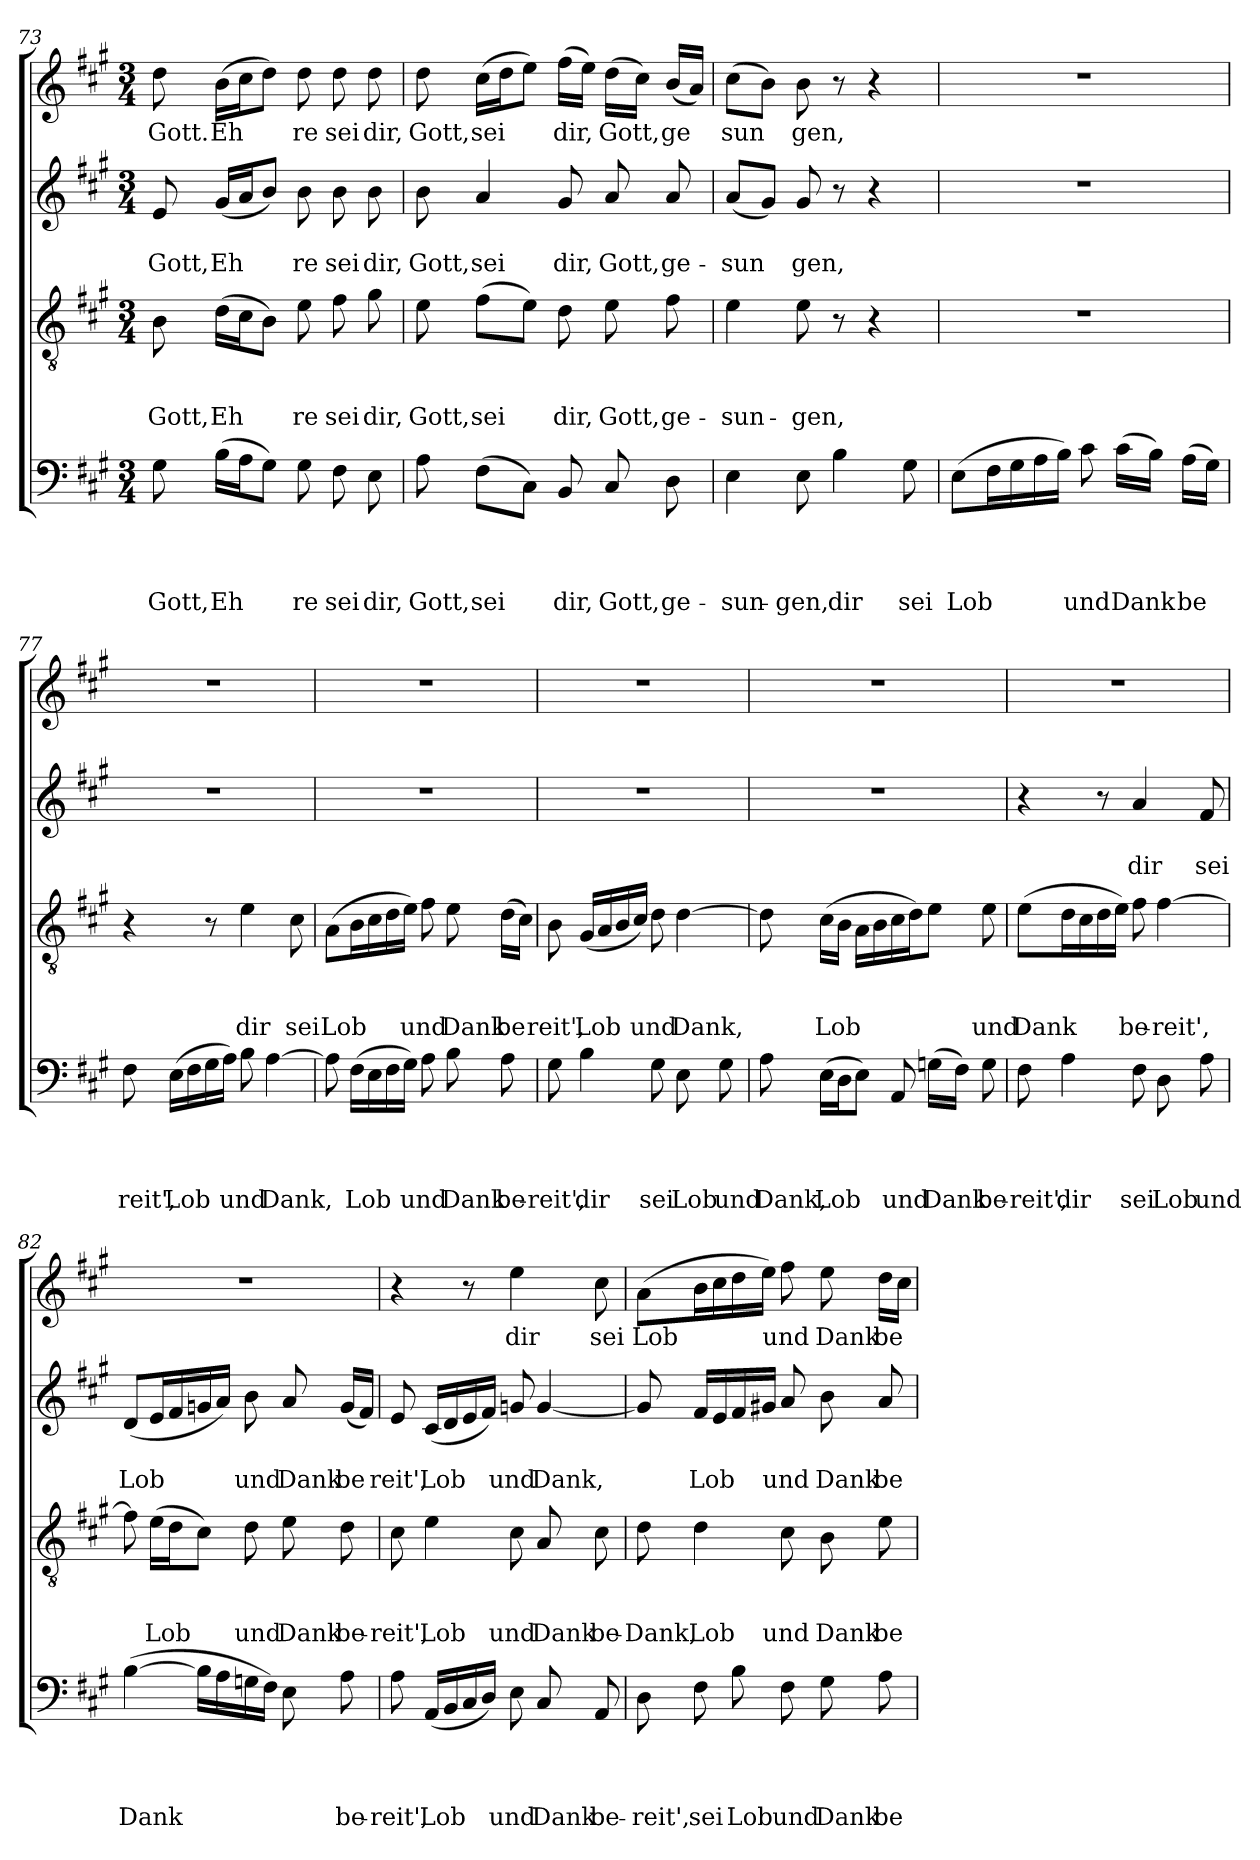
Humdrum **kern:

**kern	**text	**text	**text	**text	**kern	**text	**text	**text	**kern	**text	**text	**kern	**text
*part4	*part4	*part4	*part4	*part4	*part3	*part3	*part3	*part3	*part2	*part2	*part2	*part1	*part1
*staff4	*staff4	*staff4	*staff4	*staff4	*staff3	*staff3	*staff3	*staff3	*staff2	*staff2	*staff2	*staff1	*staff1
*clefF4	*	*	*	*	*clefGv2	*	*	*	*clefG2	*	*	*clefG2	*
*k[f#c#g#]	*	*	*	*	*k[f#c#g#]	*	*	*	*k[f#c#g#]	*	*	*k[f#c#g#]	*
*A:	*	*	*	*	*A:	*	*	*	*A:	*	*	*A:	*
*M3/4	*	*	*	*	*M3/4	*	*	*	*M3/4	*	*	*M3/4	*
=73	=73	=73	=73	=73	=73	=73	=73	=73	=73	=73	=73	=73	=73
!	!	!	!	!LO:LY:b	!	!	!	!LO:LY:b	!	!	!LO:LY:b	!	!LO:LY:b
8G#\	.	.	.	Gott,	8B\	.	.	Gott,	8e/	.	Gott,	8dd\	Gott.
!	!	!	!	!LO:LY:b	!	!	!	!LO:LY:b	!	!	!LO:LY:b	!	!LO:LY:b
(>16B\LL	.	.	.	Eh	(>16d\LL	.	.	Eh	(<16g#/LL	.	Eh	(>16b\LL	Eh
16A\J	.	.	.	.	16c#\J	.	.	.	16a/J	.	.	16cc#\J	.
8G#\J)	.	.	.	.	8B\J)	.	.	.	8b/J)	.	.	8dd\J)	.
!	!	!	!	!LO:LY:b	!	!	!	!LO:LY:b	!	!	!LO:LY:b	!	!LO:LY:b
8G#\	.	.	.	re	8e\	.	.	re	8b\	.	re	8dd\	re
!	!	!	!	!LO:LY:b	!	!	!	!LO:LY:b	!	!	!LO:LY:b	!	!LO:LY:b
8F#\	.	.	.	sei	8f#\	.	.	sei	8b\	.	sei	8dd\	sei
!	!	!	!	!LO:LY:b	!	!	!	!LO:LY:b	!	!	!LO:LY:b	!	!LO:LY:b
8E\	.	.	.	dir,	8g#\	.	.	dir,	8b\	.	dir,	8dd\	dir,
!!LO:LB:g=z
=74	=74	=74	=74	=74	=74	=74	=74	=74	=74	=74	=74	=74	=74
!	!	!	!	!LO:LY:b	!	!	!	!LO:LY:b	!	!	!LO:LY:b	!	!LO:LY:b
8A\	.	.	.	Gott,	8e\	.	.	Gott,	8b\	.	Gott,	8dd\	Gott,
!	!	!	!	!LO:LY:b	!	!	!	!LO:LY:b	!	!	!LO:LY:b	!	!LO:LY:b
(>8F#\L	.	.	.	sei	(>8f#\L	.	.	sei	4a/	.	sei	(>16cc#\LL	sei
.	.	.	.	.	.	.	.	.	.	.	.	16dd\J	.
8C#\J)	.	.	.	.	8e\J)	.	.	.	.	.	.	8ee\J)	.
!	!	!	!	!LO:LY:b	!	!	!	!LO:LY:b	!	!	!LO:LY:b	!	!LO:LY:b
8BB/	.	.	.	dir,	8d\	.	.	dir,	8g#/	.	dir,	(>16ff#\LL	dir,
.	.	.	.	.	.	.	.	.	.	.	.	16ee\JJ)	.
!	!	!	!	!LO:LY:b	!	!	!	!LO:LY:b	!	!	!LO:LY:b	!	!LO:LY:b
8C#/	.	.	.	Gott,	8e\	.	.	Gott,	8a/	.	Gott,	(>16dd\LL	Gott,
.	.	.	.	.	.	.	.	.	.	.	.	16cc#\JJ)	.
!	!	!	!	!LO:LY:b	!	!	!	!LO:LY:b	!	!	!LO:LY:b	!	!LO:LY:b
8D\	.	.	.	ge-	8f#\	.	.	ge-	8a/	.	ge-	(<16b/LL	ge
.	.	.	.	.	.	.	.	.	.	.	.	16a/JJ)	.
=75	=75	=75	=75	=75	=75	=75	=75	=75	=75	=75	=75	=75	=75
!	!	!	!	!LO:LY:b	!	!	!	!LO:LY:b	!	!	!LO:LY:b	!	!LO:LY:b
4E\	.	.	.	-sun-	4e\	.	.	-sun-	(<8a/L	.	-sun	(>8cc#\L	sun
.	.	.	.	.	.	.	.	.	8g#/J)	.	.	8b\J)	.
!	!	!	!	!LO:LY:b	!	!	!	!LO:LY:b	!	!	!LO:LY:b	!	!LO:LY:b
8E\	.	.	.	-gen,	8e\	.	.	-gen,	8g#/	.	gen,	8b\	gen,
!	!	!	!	!LO:LY:b	!	!	!	!	!	!	!	!	!
4B\	.	.	.	dir	8r	.	.	.	8r	.	.	8r	.
.	.	.	.	.	4r	.	.	.	4r	.	.	4r	.
!	!	!	!	!LO:LY:b	!	!	!	!	!	!	!	!	!
8G#\	.	.	.	sei	.	.	.	.	.	.	.	.	.
=76	=76	=76	=76	=76	=76	=76	=76	=76	=76	=76	=76	=76	=76
!	!	!	!	!LO:LY:b	!	!	!	!	!	!	!	!	!
(>8E\L	.	.	.	Lob	2.r	.	.	.	2.r	.	.	2.r	.
16F#\L	.	.	.	.	.	.	.	.	.	.	.	.	.
16G#\	.	.	.	.	.	.	.	.	.	.	.	.	.
16A\	.	.	.	.	.	.	.	.	.	.	.	.	.
16B\JJ)	.	.	.	.	.	.	.	.	.	.	.	.	.
!	!	!	!	!LO:LY:b	!	!	!	!	!	!	!	!	!
8c#\	.	.	.	und	.	.	.	.	.	.	.	.	.
!	!	!	!	!LO:LY:b	!	!	!	!	!	!	!	!	!
(>16c#\LL	.	.	.	Dank	.	.	.	.	.	.	.	.	.
16B\JJ)	.	.	.	.	.	.	.	.	.	.	.	.	.
!	!	!	!	!LO:LY:b	!	!	!	!	!	!	!	!	!
(>16A\LL	.	.	.	be	.	.	.	.	.	.	.	.	.
16G#\JJ)	.	.	.	.	.	.	.	.	.	.	.	.	.
=77	=77	=77	=77	=77	=77	=77	=77	=77	=77	=77	=77	=77	=77
!	!	!	!	!LO:LY:b	!	!	!	!	!	!	!	!	!
8F#\	.	.	.	reit',	4r	.	.	.	2.r	.	.	2.r	.
!	!	!	!	!LO:LY:b	!	!	!	!	!	!	!	!	!
(>16E\LL	.	.	.	Lob	.	.	.	.	.	.	.	.	.
16F#\	.	.	.	.	.	.	.	.	.	.	.	.	.
16G#\	.	.	.	.	8r	.	.	.	.	.	.	.	.
16A\JJ)	.	.	.	.	.	.	.	.	.	.	.	.	.
!	!	!	!	!LO:LY:b	!	!	!	!LO:LY:b	!	!	!	!	!
8B\	.	.	.	und	4e\	.	.	dir	.	.	.	.	.
!	!	!	!	!LO:LY:b	!	!	!	!	!	!	!	!	!
[4A\	.	.	.	Dank,	.	.	.	.	.	.	.	.	.
!	!	!	!	!	!	!	!	!LO:LY:b	!	!	!	!	!
.	.	.	.	.	8c#\	.	.	sei	.	.	.	.	.
!!LO:PB:g=z
=78	=78	=78	=78	=78	=78	=78	=78	=78	=78	=78	=78	=78	=78
!	!	!	!	!	!	!	!	!LO:LY:b	!	!	!	!	!
8A\]	.	.	.	.	(>8A\L	.	.	Lob	2.r	.	.	2.r	.
!	!	!	!	!LO:LY:b	!	!	!	!	!	!	!	!	!
(>16F#\LL	.	.	.	Lob	16B\L	.	.	.	.	.	.	.	.
16E\	.	.	.	.	16c#\	.	.	.	.	.	.	.	.
16F#\	.	.	.	.	16d\	.	.	.	.	.	.	.	.
16G#\JJ)	.	.	.	.	16e\JJ)	.	.	.	.	.	.	.	.
!	!	!	!	!LO:LY:b	!	!	!	!LO:LY:b	!	!	!	!	!
8A\	.	.	.	und	8f#\	.	.	und	.	.	.	.	.
!	!	!	!	!LO:LY:b	!	!	!	!LO:LY:b	!	!	!	!	!
8B\	.	.	.	Dank	8e\	.	.	Dank	.	.	.	.	.
!	!	!	!	!LO:LY:b	!	!	!	!LO:LY:b	!	!	!	!	!
8A\	.	.	.	be-	(>16d\LL	.	.	be	.	.	.	.	.
.	.	.	.	.	16c#\JJ)	.	.	.	.	.	.	.	.
=79	=79	=79	=79	=79	=79	=79	=79	=79	=79	=79	=79	=79	=79
!	!	!	!	!LO:LY:b	!	!	!	!LO:LY:b	!	!	!	!	!
8G#\	.	.	.	-reit',	8B\	.	.	reit',	2.r	.	.	2.r	.
!	!	!	!	!LO:LY:b	!	!	!	!LO:LY:b	!	!	!	!	!
4B\	.	.	.	dir	(<16G#/LL	.	.	Lob	.	.	.	.	.
.	.	.	.	.	16A/	.	.	.	.	.	.	.	.
.	.	.	.	.	16B/	.	.	.	.	.	.	.	.
.	.	.	.	.	16c#/JJ)	.	.	.	.	.	.	.	.
!	!	!	!	!LO:LY:b	!	!	!	!LO:LY:b	!	!	!	!	!
8G#\	.	.	.	sei	8d\	.	.	und	.	.	.	.	.
!	!	!	!	!LO:LY:b	!	!	!	!LO:LY:b	!	!	!	!	!
8E\	.	.	.	Lob	[4d\	.	.	Dank,	.	.	.	.	.
!	!	!	!	!LO:LY:b	!	!	!	!	!	!	!	!	!
8G#\	.	.	.	und	.	.	.	.	.	.	.	.	.
=80	=80	=80	=80	=80	=80	=80	=80	=80	=80	=80	=80	=80	=80
!	!	!	!	!LO:LY:b	!	!	!	!	!	!	!	!	!
8A\	.	.	.	Dank,	8d\]	.	.	.	2.r	.	.	2.r	.
!	!	!	!	!LO:LY:b	!	!	!	!LO:LY:b	!	!	!	!	!
(>16E\LL	.	.	.	Lob	(>16c#\LL	.	.	Lob	.	.	.	.	.
16D\J	.	.	.	.	16B\JJ	.	.	.	.	.	.	.	.
8E\J)	.	.	.	.	16A\LL	.	.	.	.	.	.	.	.
.	.	.	.	.	16B\	.	.	.	.	.	.	.	.
!	!	!	!	!LO:LY:b	!	!	!	!	!	!	!	!	!
8AA/	.	.	.	und	16c#\	.	.	.	.	.	.	.	.
.	.	.	.	.	16d\J)	.	.	.	.	.	.	.	.
!	!	!	!	!LO:LY:b	!	!	!	!	!	!	!	!	!
(>16Gn\LL	.	.	.	Dank	8e\J	.	.	.	.	.	.	.	.
16F#\JJ)	.	.	.	.	.	.	.	.	.	.	.	.	.
!	!	!	!	!LO:LY:b	!	!	!	!LO:LY:b	!	!	!	!	!
8G\	.	.	.	be-	8e\	.	.	und	.	.	.	.	.
!!LO:LB:g=z
=81	=81	=81	=81	=81	=81	=81	=81	=81	=81	=81	=81	=81	=81
!	!	!	!	!LO:LY:b	!	!	!	!LO:LY:b	!	!	!	!	!
8F#\	.	.	.	-reit',	(>8e\L	.	.	Dank	4r	.	.	2.r	.
!	!	!	!	!LO:LY:b	!	!	!	!	!	!	!	!	!
4A\	.	.	.	dir	16d\L	.	.	.	.	.	.	.	.
.	.	.	.	.	16c#\	.	.	.	.	.	.	.	.
.	.	.	.	.	16d\	.	.	.	8r	.	.	.	.
.	.	.	.	.	16e\JJ)	.	.	.	.	.	.	.	.
!	!	!	!	!LO:LY:b	!	!	!	!LO:LY:b	!	!	!LO:LY:b	!	!
8F#\	.	.	.	sei	8f#\	.	.	be-	4a/	.	dir	.	.
!	!	!	!	!LO:LY:b	!	!	!	!LO:LY:b	!	!	!	!	!
8D\	.	.	.	Lob	[4f#\	.	.	-reit',	.	.	.	.	.
!	!	!	!	!LO:LY:b	!	!	!	!	!	!	!LO:LY:b	!	!
8A\	.	.	.	und	.	.	.	.	8f#/	.	sei	.	.
=82	=82	=82	=82	=82	=82	=82	=82	=82	=82	=82	=82	=82	=82
!	!	!	!	!LO:LY:b	!	!	!	!	!	!	!LO:LY:b	!	!
(>[4B\	.	.	.	Dank	8f#\]	.	.	.	(<8d/L	.	Lob	2.r	.
!	!	!	!	!	!	!	!	!LO:LY:b	!	!	!	!	!
.	.	.	.	.	(>16e\LL	.	.	Lob	16e/L	.	.	.	.
.	.	.	.	.	16d\J	.	.	.	16f#/	.	.	.	.
16B\LL]	.	.	.	.	8c#\J)	.	.	.	16gn/	.	.	.	.
16A\	.	.	.	.	.	.	.	.	16a/JJ)	.	.	.	.
!	!	!	!	!	!	!	!	!LO:LY:b	!	!	!LO:LY:b	!	!
16Gn\	.	.	.	.	8d\	.	.	und	8b\	.	und	.	.
16F#\JJ)	.	.	.	.	.	.	.	.	.	.	.	.	.
!	!	!	!	!	!	!	!	!LO:LY:b	!	!	!LO:LY:b	!	!
8E\	.	.	.	.	8e\	.	.	Dank	8a/	.	Dank	.	.
!	!	!	!	!LO:LY:b	!	!	!	!LO:LY:b	!	!	!LO:LY:b	!	!
8A\	.	.	.	be-	8d\	.	.	be-	(<16g/LL	.	be	.	.
.	.	.	.	.	.	.	.	.	16f#/JJ)	.	.	.	.
=83	=83	=83	=83	=83	=83	=83	=83	=83	=83	=83	=83	=83	=83
!	!	!	!	!LO:LY:b	!	!	!	!LO:LY:b	!	!	!LO:LY:b	!	!
8A\	.	.	.	-reit',	8c#\	.	.	-reit',	8e/	.	reit',	4r	.
!	!	!	!	!LO:LY:b	!	!	!	!LO:LY:b	!	!	!LO:LY:b	!	!
(<16AA/LL	.	.	.	Lob	4e\	.	.	Lob	(<16c#/LL	.	Lob	.	.
16BB/	.	.	.	.	.	.	.	.	16d/	.	.	.	.
16C#/	.	.	.	.	.	.	.	.	16e/	.	.	8r	.
16D/JJ)	.	.	.	.	.	.	.	.	16f#/JJ)	.	.	.	.
!	!	!	!	!LO:LY:b	!	!	!	!LO:LY:b	!	!	!LO:LY:b	!	!LO:LY:b
8E\	.	.	.	und	8c#\	.	.	und	8gn/	.	und	4ee\	dir
!	!	!	!	!LO:LY:b	!	!	!	!LO:LY:b	!	!	!LO:LY:b	!	!
8C#/	.	.	.	Dank	8A/	.	.	Dank	[4g/	.	Dank,	.	.
!	!	!	!	!LO:LY:b	!	!	!	!LO:LY:b	!	!	!	!	!LO:LY:b
8AA/	.	.	.	be-	8c#\	.	.	be-	.	.	.	8cc#\	sei
!!LO:LB:g=z
=84	=84	=84	=84	=84	=84	=84	=84	=84	=84	=84	=84	=84	=84
!	!	!	!	!LO:LY:b	!	!	!	!LO:LY:b	!	!	!	!	!LO:LY:b
8D\	.	.	.	-reit',	8d\	.	.	-Dank,	8gn/]	.	.	(>8a\L	Lob
!	!	!	!	!LO:LY:b	!	!	!	!LO:LY:b	!	!	!LO:LY:b	!	!
8F#\	.	.	.	sei	4d\	.	.	Lob	16f#/LL	.	Lob	16b\L	.
.	.	.	.	.	.	.	.	.	16e/	.	.	16cc#\	.
!	!	!	!	!LO:LY:b	!	!	!	!	!	!	!	!	!
8B\	.	.	.	Lob	.	.	.	.	16f#/	.	.	16dd\	.
.	.	.	.	.	.	.	.	.	16g#X/JJ	.	.	16ee\JJ)	.
!	!	!	!	!LO:LY:b	!	!	!	!LO:LY:b	!	!	!LO:LY:b	!	!LO:LY:b
8F#\	.	.	.	und	8c#\	.	.	und	8a/	.	und	8ff#\	und
!	!	!	!	!LO:LY:b	!	!	!	!LO:LY:b	!	!	!LO:LY:b	!	!LO:LY:b
8G#\	.	.	.	Dank	8B\	.	.	Dank	8b\	.	Dank	8ee\	Dank
!	!	!	!	!LO:LY:b	!	!	!	!LO:LY:b	!	!	!LO:LY:b	!	!LO:LY:b
8A\	.	.	.	be-	8e\	.	.	be-	8a/	.	be-	16dd\LL	be
.	.	.	.	.	.	.	.	.	.	.	.	16cc#\JJ	.
=	=	=	=	=	=	=	=	=	=	=	=	=	=
*-	*-	*-	*-	*-	*-	*-	*-	*-	*-	*-	*-	*-	*-
